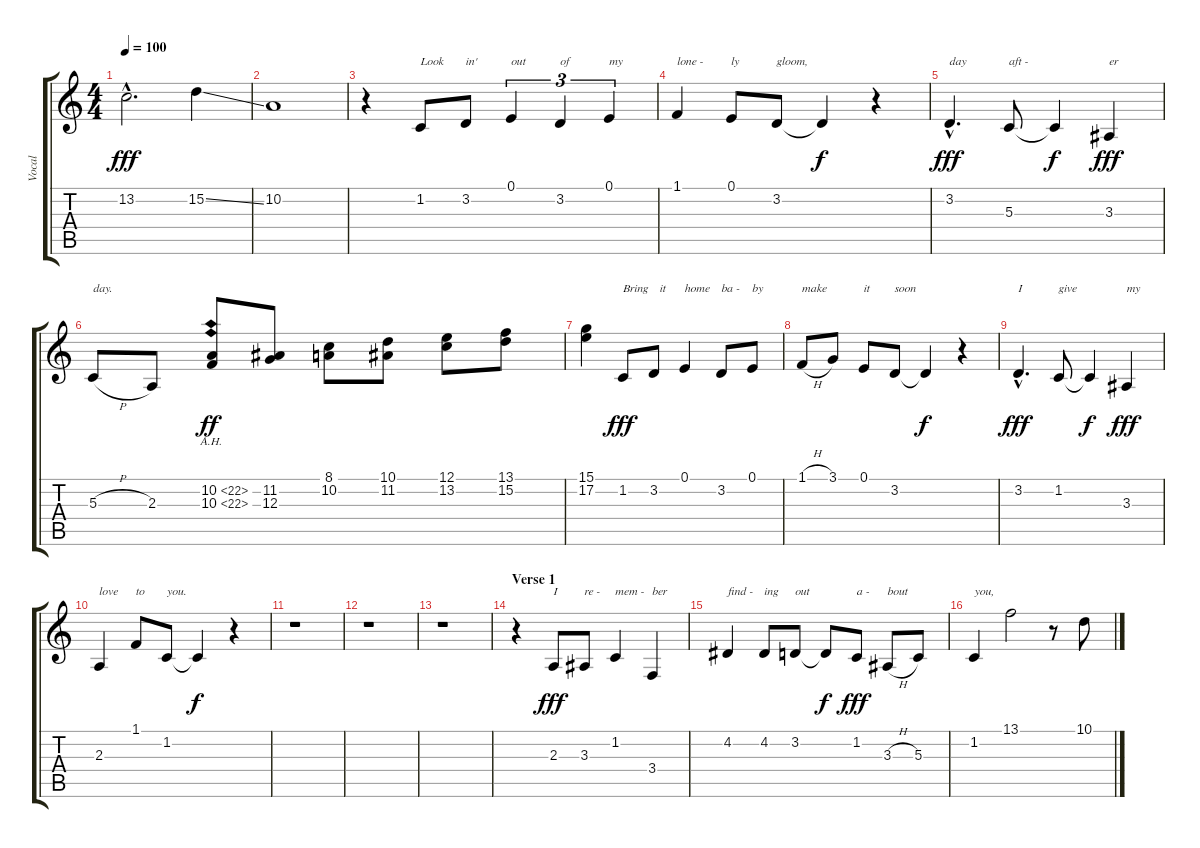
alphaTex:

\track ("Vocal" "Vocal") {instrument clarinet}
\staff {score tabs}
\tuning (E4 B3 G3 D3 A2 E2) {hide}
\ts (4 4)
\tempo 100
\clef g2
\ks c
13.2{hac}.2{d dy fff} 15.2{ss}.4 |
10.2.1 |
r.4{instrument clarinet} 1.2.8{txt "Look"} 3.2.8{txt "in'"} 0.1.4{tu (3 2) txt "out"} 3.2.4{tu (3 2) txt "of"} 0.1.4{tu (3 2) txt "my"} |
1.1.4{txt "lone -"} 0.1.8{txt "ly"} 3.2.8{txt "gloom,"} 3.2{t}.4{dy f} r.4 |
3.2{hac}.4{d txt "day" dy fff} 5.3.8{txt "aft -"} 5.3{t}.4{dy f} 3.3.4{txt "er" dy fff} |
5.3{h}.8{txt "day."} 2.3.8 (10.2{ah 12} 10.3{ah 12}).8{dy ff volume 13 instrument overdrivenguitar} (11.2 12.3).8 (8.1 10.2).8 (10.1 11.2).8 (12.1 13.2).8 (13.1 15.2).8 |
(15.1 17.2).4 1.2.8{txt "Bring" dy fff instrument clarinet} 3.2.8{txt "  it"} 0.1.4{txt "home"} 3.2.8{txt "ba -"} 0.1.8{txt "by"} |
1.1{h}.8{txt "make"} 3.1.8 0.1.8{txt "it"} 3.2.8{txt "soon"} 3.2{t}.4{dy f} r.4 |
3.2{hac}.4{d txt "I" dy fff} 1.2.8{txt "give"} 1.2{t}.4{dy f} 3.3.4{txt "my" dy fff} |
2.3.4{txt "love"} 1.1.8{txt "to"} 1.2.8{txt "you."} 1.2{t}.4{dy f} r.4 |
r.1 |
r.1 |
r.1 |
\section ("" "Verse 1")
r.4 2.3.8{txt "I" dy fff} 3.3.8{txt "re -"} 1.2.4{txt "mem -"} 3.4.4{txt "ber"} |
4.2.4{txt "find -"} 4.2.8{txt "ing"} 3.2.8{txt "out"} 3.2{t}.8{dy f} 1.2.8{txt "a -" dy fff} 3.3{h}.8{txt "bout"} 5.3.8 |
1.2.4{txt "you,"} 13.1.2{volume 14 instrument overdrivenguitar} r.8 10.1.8
